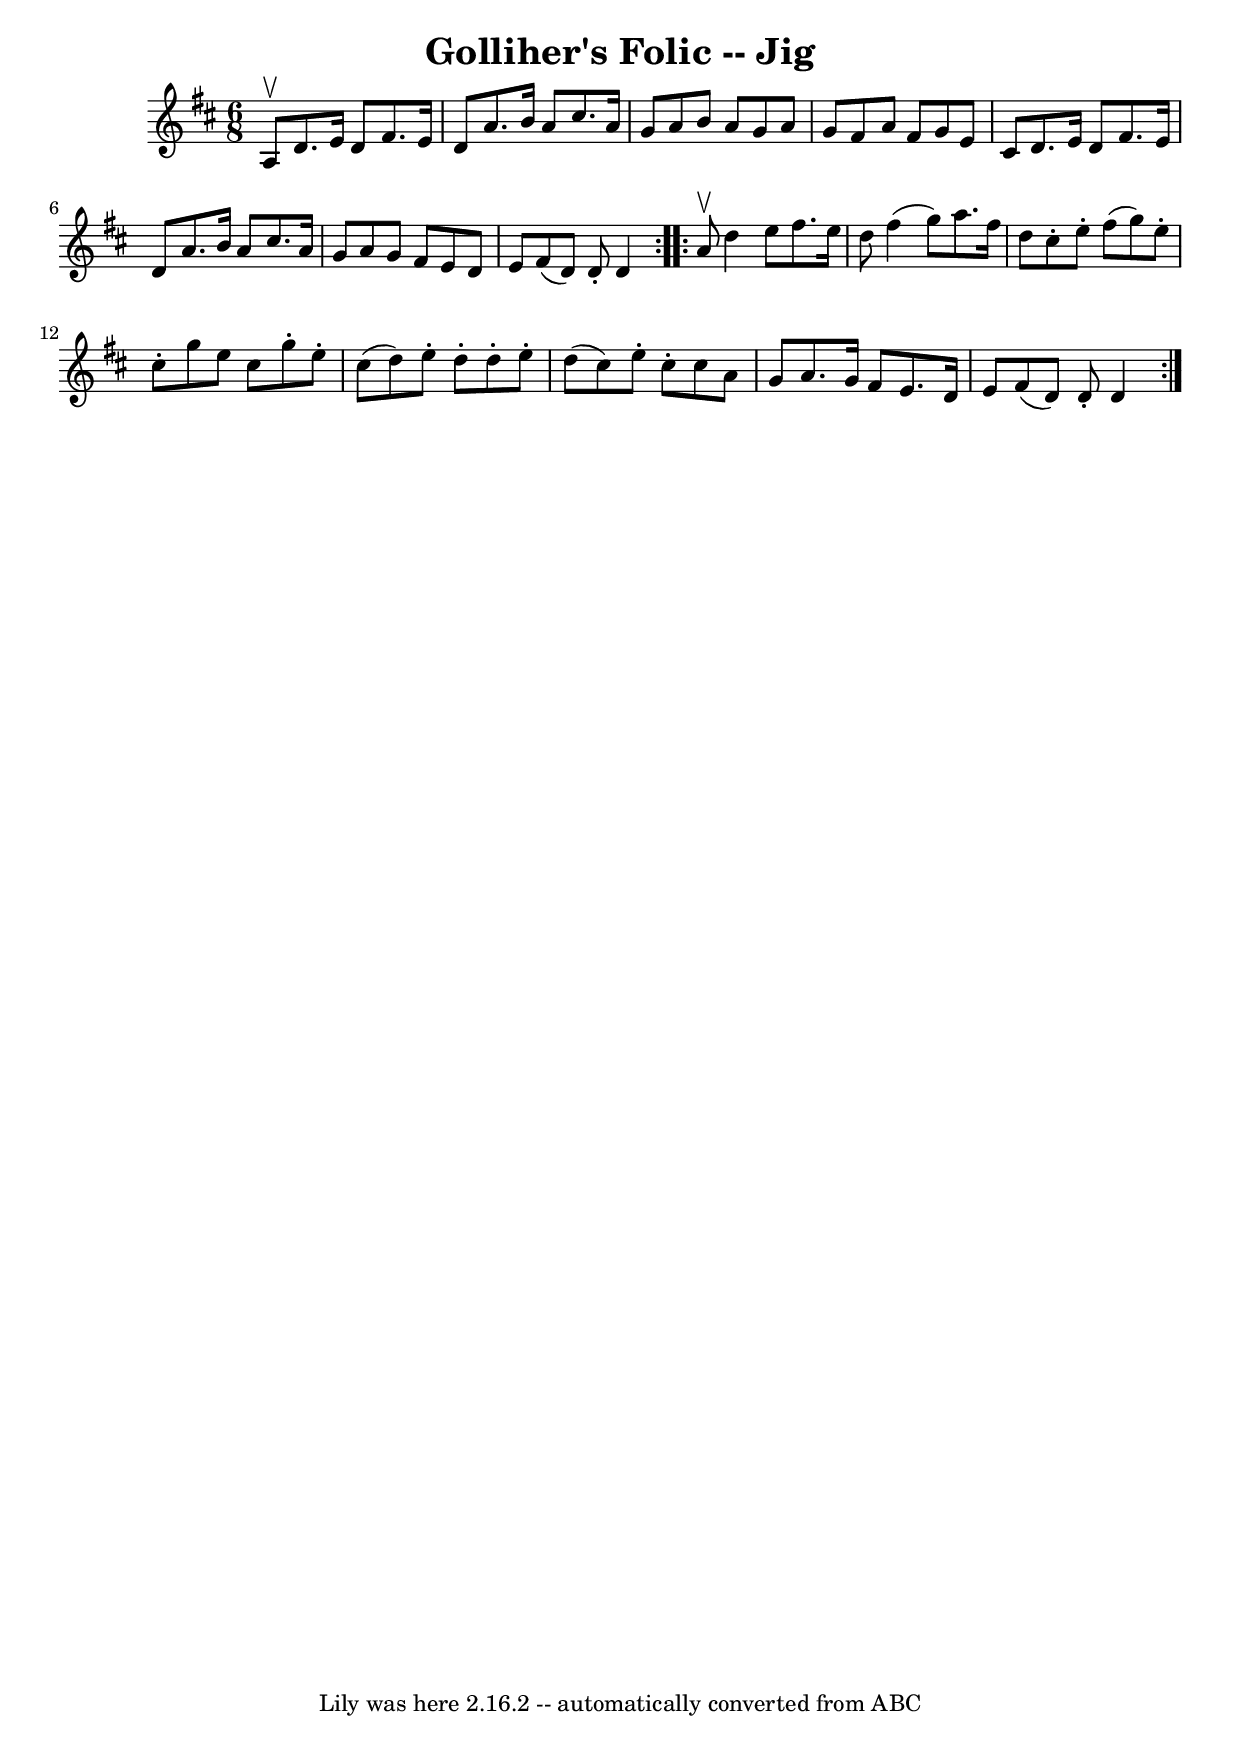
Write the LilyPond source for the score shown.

\version "2.16.2"
\include "Mammoth.ily"
\header {
  %% book = "Ryan's Mammoth Collection"
  crossRefNumber = "1"
  footnotes = "\\\\86 443"
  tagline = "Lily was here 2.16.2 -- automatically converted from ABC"
  title = "Golliher's Folic -- Jig"

}
voicedefault =  {



  \repeat volta 2 {

    \time 6/8 
    \key d \major
    a8^\upbow |
    d'8. e'16 d'8 fis'8. 
    e'16 d'8    |
    a'8. b'16 a'8 cis''8. a'16 g'8    
    |
    a'8 b'8 a'8 g'8 a'8 g'8    |
    fis'8 a'8    
    fis'8 g'8 e'8 cis'8    |
    d'8. e'16 d'8 fis'8.    
    e'16 d'8    |
    a'8. b'16 a'8 cis''8. a'16 g'8    
    |
    a'8 g'8 fis'8 e'8 d'8 e'8    |
    fis'8 (d'8 
    ) d'8 -. d'4  
  }     
  \repeat volta 2 {
    a'8^\upbow |
    d''4    
    e''8 fis''8. e''16 d''8    |
    fis''4 (g''8) a''8.    
    fis''16 d''8    |
    cis''8 -. e''8 -. fis''8 (g''8) e''8 -. cis''8 -.   |
    g''8 e''8 cis''8 g''8 -. e''8 -.   
    cis''8 (|
    d''8) e''8 -. d''8 -. d''8 -. e''8 -. d''8 
    (|
    cis''8) e''8 -. cis''8 -. cis''8 a'8 g'8    
    |
    a'8. g'16 fis'8 e'8. d'16 e'8    |
    fis'8 (
    d'8) d'8 -. d'4  
  }   

}

\score{
  <<

    \context Staff="default"
    {
      \voicedefault 
      
    }

  >>
  \layout {
    
  }
  \midi {
  }

}
